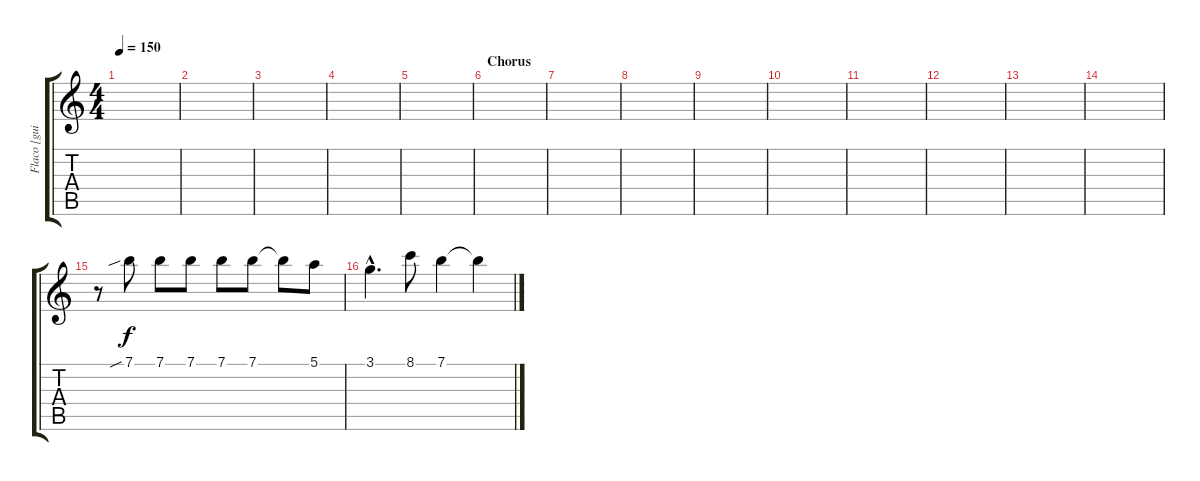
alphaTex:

\track ("Flaco [guitar]" "Flaco [gui") {instrument distortionguitar}
\staff {score tabs}
\tuning (E4 B3 G3 D3 A2 E2) {hide}
\ts (4 4)
\tempo 150
\clef g2
\ks c
|
|
|
|
|
\section ("" "Chorus")
|
|
|
|
|
|
|
|
|
r.8 7.1{sib}.8 7.1.8 7.1.8 7.1.8 7.1.8 7.1{t}.8 5.1.8 |
3.1{hac}.4{d} 8.1.8 7.1.4 7.1{t}.4
